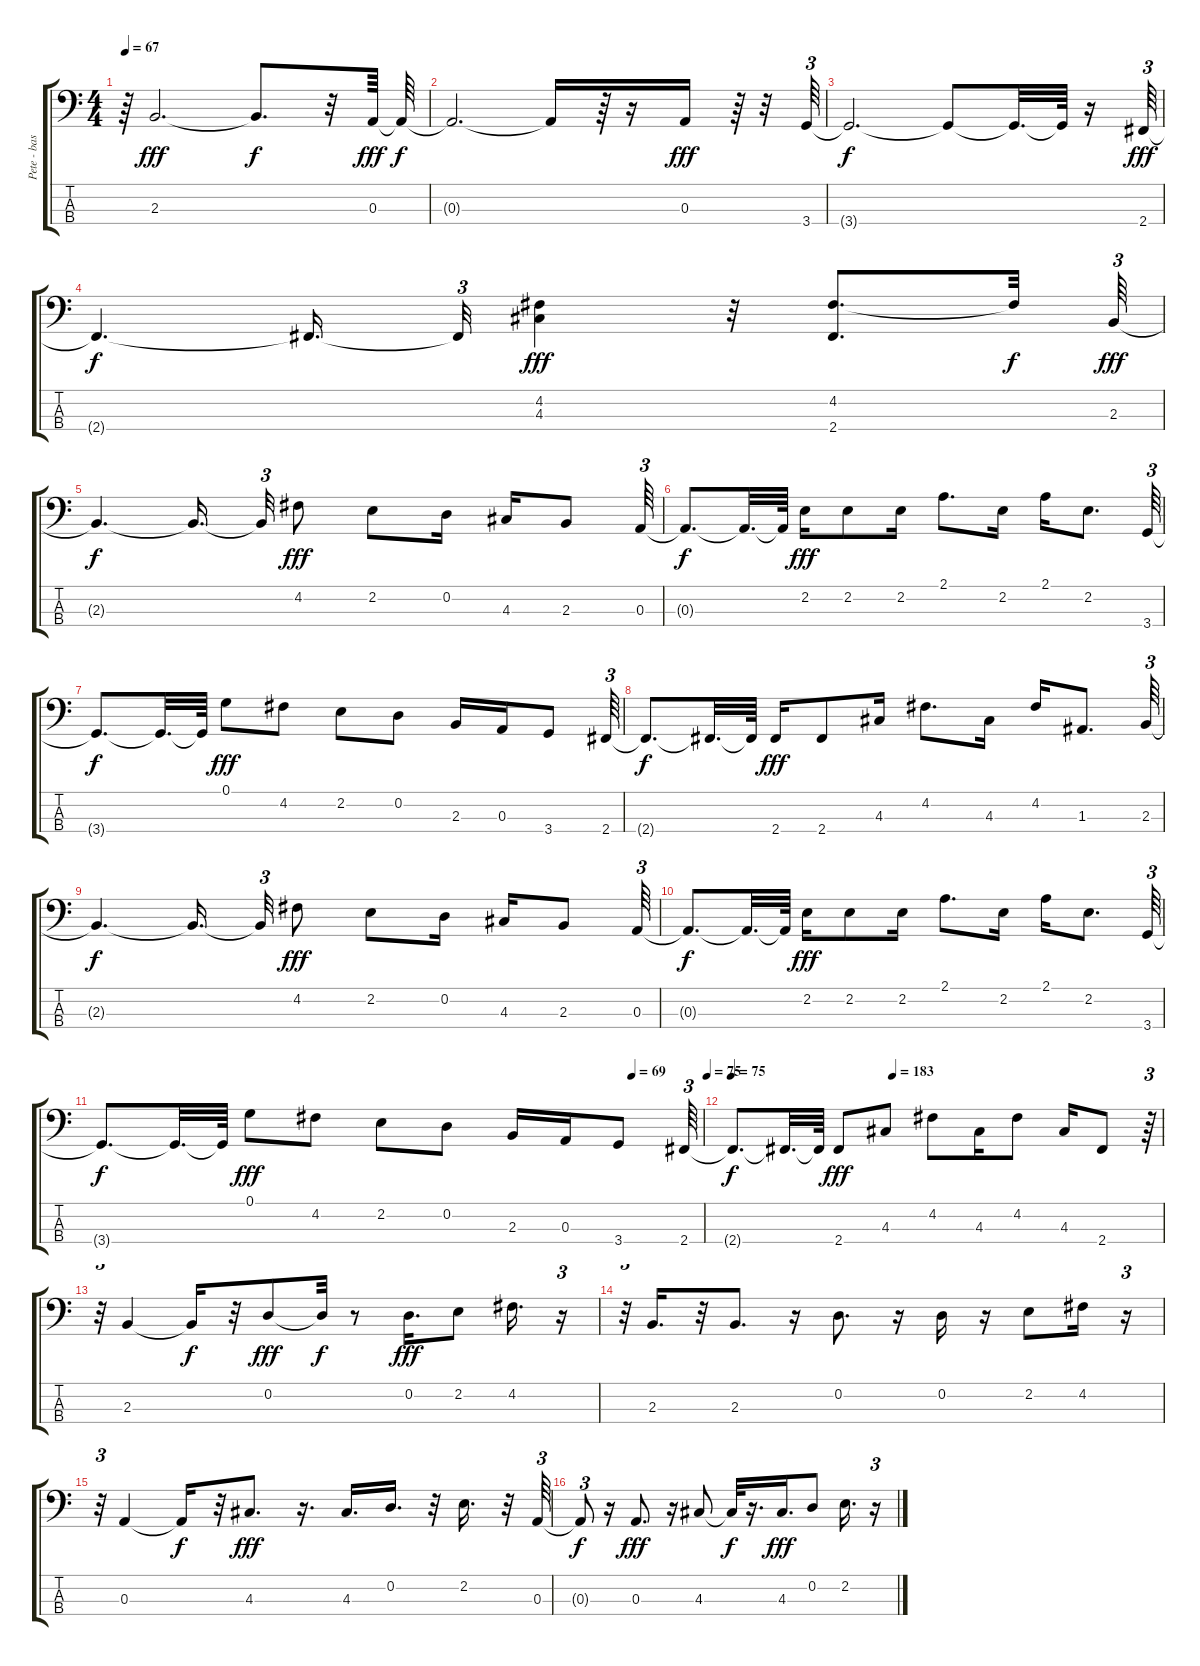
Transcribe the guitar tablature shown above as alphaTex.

\track ("Pete - bass guitar" "Pete - bas") {instrument electricbassfinger}
\staff {score tabs}
\tuning (G2 D2 A1 E1) {hide}
\ts (4 4)
\tempo 67
\clef f4
\ks c
r.64{dy fff} 2.3.2{d} 2.3{t}.8{d dy f} r.32 0.3.64{dy fff} 0.3{t}.64{dy f} |
0.3{t}.2{d} 0.3{t}.16 r.64 r.16 0.3.16{dy fff} r.64 r.32 3.4.64{tu (3 2)} |
3.4{t}.2{d dy f} 3.4{t}.8 3.4{t}.32{d} 3.4{t}.64 r.16 2.4.64{tu (3 2) dy fff} |
2.4{t}.4{d dy f} 2.4{t}.16{d} 2.4{t}.32{tu (3 2)} (4.2 4.3).4{dy fff} r.32 (4.2 2.4).8{d} 4.2{t}.32{dy f} 2.3.64{tu (3 2) dy fff} |
2.3{t}.4{d dy f} 2.3{t}.16{d beam splitsecondary} 2.3{t}.32{tu (3 2)} 4.2.8{dy fff} 2.2.8 0.2.16 4.3.16 2.3.8 0.3.64{tu (3 2)} |
0.3{t}.8{d dy f} 0.3{t}.32{d} 0.3{t}.64 2.2.16{dy fff} 2.2.8 2.2.16 2.1.8{d} 2.2.16 2.1.16 2.2.8{d} 3.4.64{tu (3 2)} |
3.4{t}.8{d dy f} 3.4{t}.32{d} 3.4{t}.64 0.1.8{dy fff} 4.2.8 2.2.8 0.2.8 2.3.16 0.3.16 3.4.8 2.4.64{tu (3 2)} |
2.4{t}.8{d dy f} 2.4{t}.32{d} 2.4{t}.64 2.4.16{dy fff} 2.4.8 4.3.16 4.2.8{d} 4.3.16 4.2.16 1.3.8{d} 2.3.64{tu (3 2)} |
2.3{t}.4{d dy f} 2.3{t}.16{d beam splitsecondary} 2.3{t}.32{tu (3 2)} 4.2.8{dy fff} 2.2.8 0.2.16 4.3.16 2.3.8 0.3.64{tu (3 2)} |
0.3{t}.8{d dy f} 0.3{t}.32{d} 0.3{t}.64 2.2.16{dy fff} 2.2.8 2.2.16 2.1.8{d} 2.2.16 2.1.16 2.2.8{d} 3.4.64{tu (3 2)} |
\tempo (69 0.8828125)
\tempo (75 1.0078125)
3.4{t}.8{d dy f} 3.4{t}.32{d} 3.4{t}.64 0.1.8{dy fff} 4.2.8 2.2.8 0.2.8 2.3.16 0.3.16 3.4.8 2.4.64{tu (3 2)} |
\tempo 75
\tempo (183 0.375)
2.4{t}.8{d dy f} 2.4{t}.32{d} 2.4{t}.64 2.4.8{dy fff} 4.3.8 4.2.8 4.3.16 4.2.8 4.3.16 2.4.8 r.64{tu (3 2)} |
r.32{tu (3 2)} 2.3.4 2.3{t}.16{dy f} r.32 0.2.8{dy fff} 0.2{t}.32{dy f} r.8 0.2.16{d dy fff} 2.2.8 4.2.16{d} r.16{tu (3 2)} |
r.32{tu (3 2)} 2.3.16{d} r.32 2.3.8{d} r.16 0.2.8{d} r.16 0.2.16 r.16 2.2.8 4.2.16 r.16{tu (3 2)} |
r.32{tu (3 2)} 0.3.4 0.3{t}.16{dy f} r.32 4.3.8{d dy fff} r.16{d} 4.3.16{d} 0.2.16{d} r.32 2.2.16{d} r.32 0.3.64{tu (3 2)} |
0.3{t}.8{tu (3 2) dy f} r.16 0.3.8{d dy fff} r.16 4.3.8 4.3{t}.32{dy f} r.16{d} 4.3.16{d dy fff} 0.2.8 2.2.16{d} r.16{tu (3 2)}
